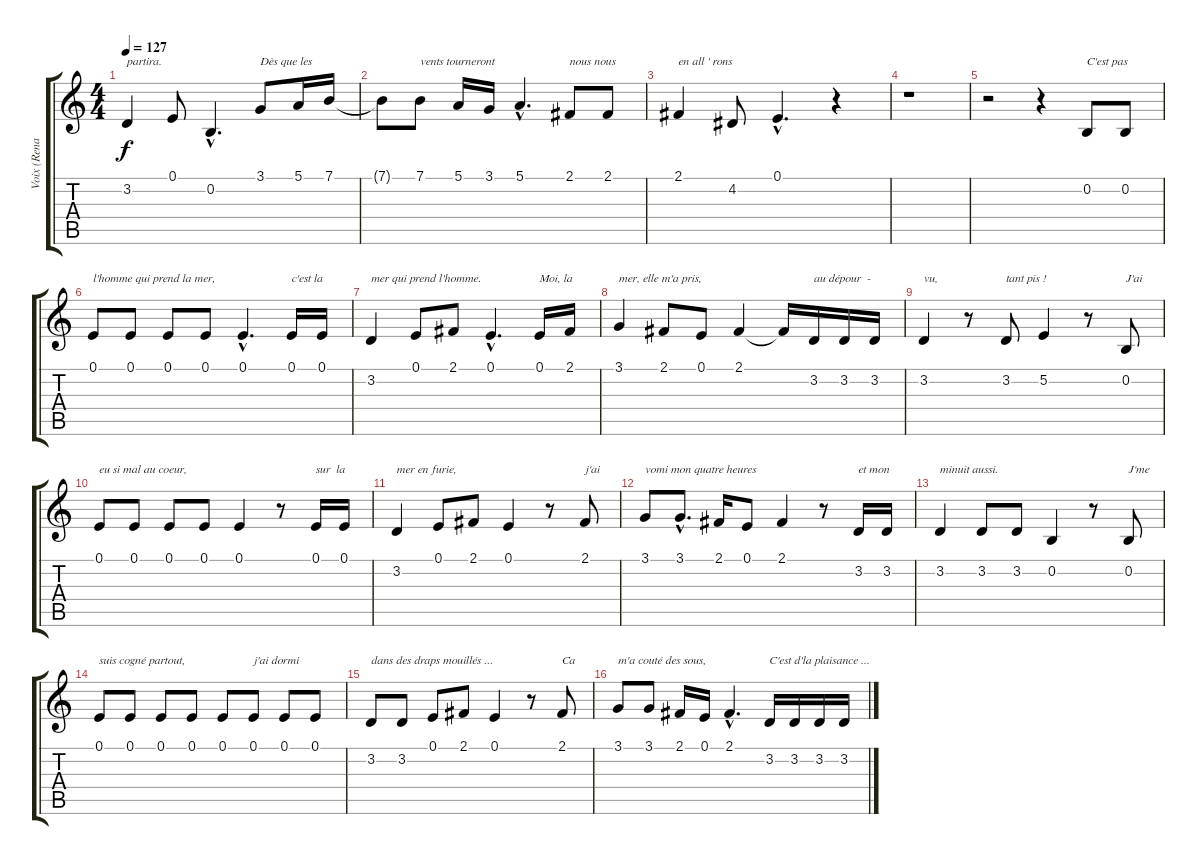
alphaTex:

\track ("Voix (Renaud Séchan)" "Voix (Rena") {instrument voiceoohs}
\staff {score tabs}
\tuning (E4 B3 G3 D3 A2 E2) {hide}
\ts (4 4)
\tempo 127
\clef g2
\ks c
3.2.4{txt "partira." dy f} 0.1.8 0.2{hac}.4{d} 3.1.8{txt "Dès que les"} 5.1.16 7.1.16 |
7.1{t}.8 7.1.8{txt "vents tourneront"} 5.1.16 3.1.16 5.1{hac}.4{d} 2.1.8{txt "nous nous"} 2.1.8 |
2.1.4{txt "en all ' rons"} 4.2.8 0.1{hac}.4{d} r.4 |
r.1 |
r.2 r.4 0.2.8{txt "C'est pas"} 0.2.8 |
0.1.8{txt "l'homme qui prend la mer, "} 0.1.8 0.1.8 0.1.8 0.1{hac}.4{d} 0.1.16{txt "c'est la"} 0.1.16 |
3.2.4{txt "mer qui prend l'homme."} 0.1.8 2.1.8 0.1{hac}.4{d} 0.1.16{txt "Moi, la"} 2.1.16 |
3.1.4{txt "mer, elle m'a pris, "} 2.1.8 0.1.8 2.1.4 2.1{t}.16 3.2.16{txt "au dépour  -  "} 3.2.16 3.2.16 |
3.2.4{txt "vu,"} r.8 3.2.8{txt "tant pis !"} 5.2.4 r.8 0.2.8{txt "J'ai"} |
0.1.8{txt "eu si mal au coeur,"} 0.1.8 0.1.8 0.1.8 0.1.4 r.8 0.1.16{txt "sur  la"} 0.1.16 |
3.2.4{txt "mer en furie,"} 0.1.8 2.1.8 0.1.4 r.8 2.1.8{txt "j'ai"} |
3.1.8{txt "vomi mon quatre heures"} 3.1{hac}.8{d} 2.1.16 0.1.8 2.1.4 r.8 3.2.16{txt "et mon"} 3.2.16 |
3.2.4{txt "minuit aussi."} 3.2.8 3.2.8 0.2.4 r.8 0.2.8{txt "J'me"} |
0.1.8{txt "suis cogné partout,"} 0.1.8 0.1.8 0.1.8 0.1.8 0.1.8{txt "j'ai dormi"} 0.1.8 0.1.8 |
3.2.8{txt "dans des draps mouillés ..."} 3.2.8 0.1.8 2.1.8 0.1.4 r.8 2.1.8{txt "Ca"} |
3.1.8{txt "m'a couté des sous,"} 3.1.8 2.1.16 0.1.16 2.1{hac}.4{d} 3.2.16{txt "C'est d'la plaisance ..."} 3.2.16 3.2.16 3.2.16
